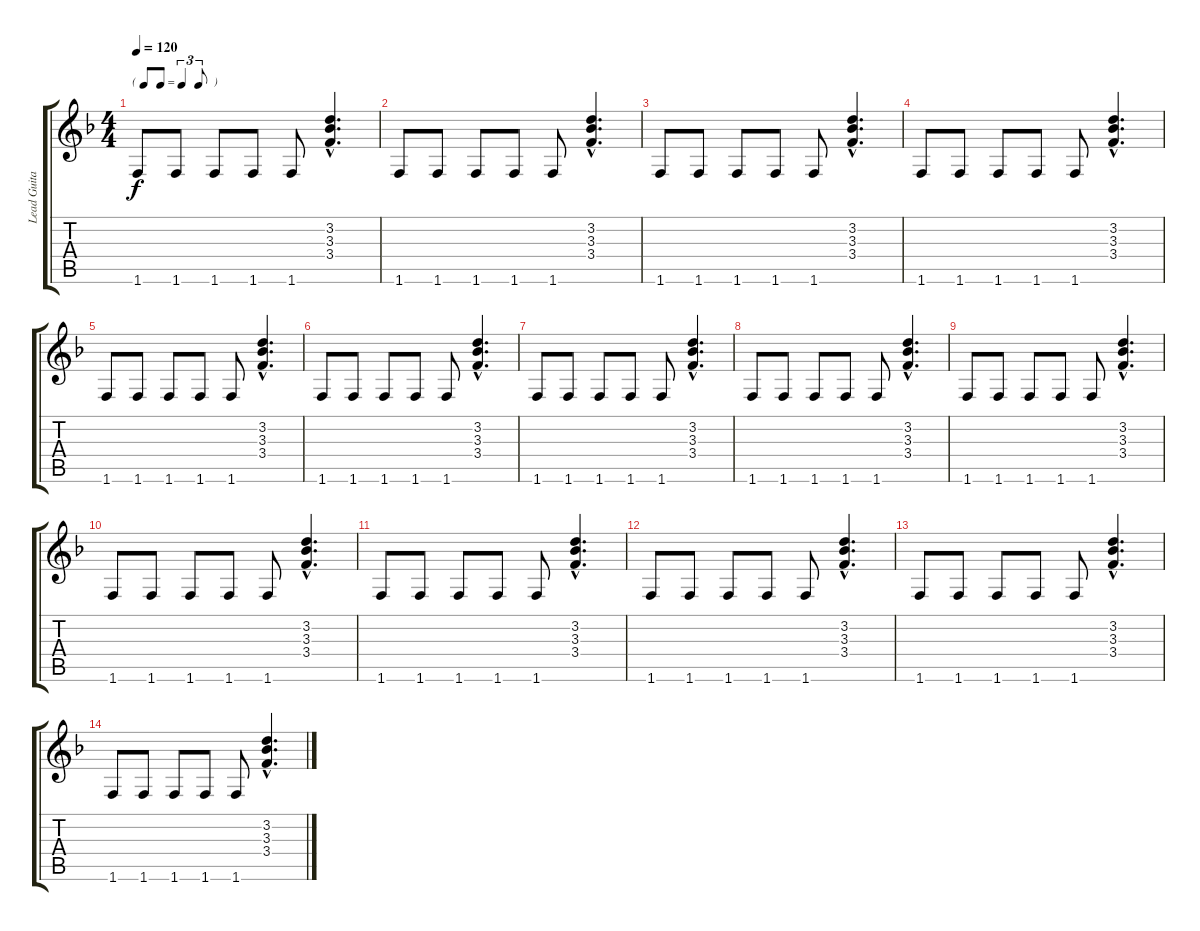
\track ("Lead Guitar" "Lead Guita") {instrument distortionguitar}
\staff {score tabs}
\tuning (E4 B3 G3 D3 A2 E2) {hide}
\ts (4 4)
\tf triplet8th
\tempo 120
\clef g2
\ks f
1.6.8{dy f} 1.6.8 1.6.8 1.6.8 1.6.8 (3.2{hac} 3.3{hac} 3.4{hac}).4{d} |
1.6.8 1.6.8 1.6.8 1.6.8 1.6.8 (3.2{hac} 3.3{hac} 3.4{hac}).4{d} |
1.6.8 1.6.8 1.6.8 1.6.8 1.6.8 (3.2{hac} 3.3{hac} 3.4{hac}).4{d} |
1.6.8 1.6.8 1.6.8 1.6.8 1.6.8 (3.2{hac} 3.3{hac} 3.4{hac}).4{d} |
1.6.8 1.6.8 1.6.8 1.6.8 1.6.8 (3.2{hac} 3.3{hac} 3.4{hac}).4{d} |
1.6.8 1.6.8 1.6.8 1.6.8 1.6.8 (3.2{hac} 3.3{hac} 3.4{hac}).4{d} |
1.6.8 1.6.8 1.6.8 1.6.8 1.6.8 (3.2{hac} 3.3{hac} 3.4{hac}).4{d} |
1.6.8 1.6.8 1.6.8 1.6.8 1.6.8 (3.2{hac} 3.3{hac} 3.4{hac}).4{d} |
1.6.8 1.6.8 1.6.8 1.6.8 1.6.8 (3.2{hac} 3.3{hac} 3.4{hac}).4{d} |
1.6.8 1.6.8 1.6.8 1.6.8 1.6.8 (3.2{hac} 3.3{hac} 3.4{hac}).4{d} |
1.6.8 1.6.8 1.6.8 1.6.8 1.6.8 (3.2{hac} 3.3{hac} 3.4{hac}).4{d} |
1.6.8 1.6.8 1.6.8 1.6.8 1.6.8 (3.2{hac} 3.3{hac} 3.4{hac}).4{d} |
1.6.8 1.6.8 1.6.8 1.6.8 1.6.8 (3.2{hac} 3.3{hac} 3.4{hac}).4{d} |
1.6.8 1.6.8 1.6.8 1.6.8 1.6.8 (3.2{hac} 3.3{hac} 3.4{hac}).4{d}
